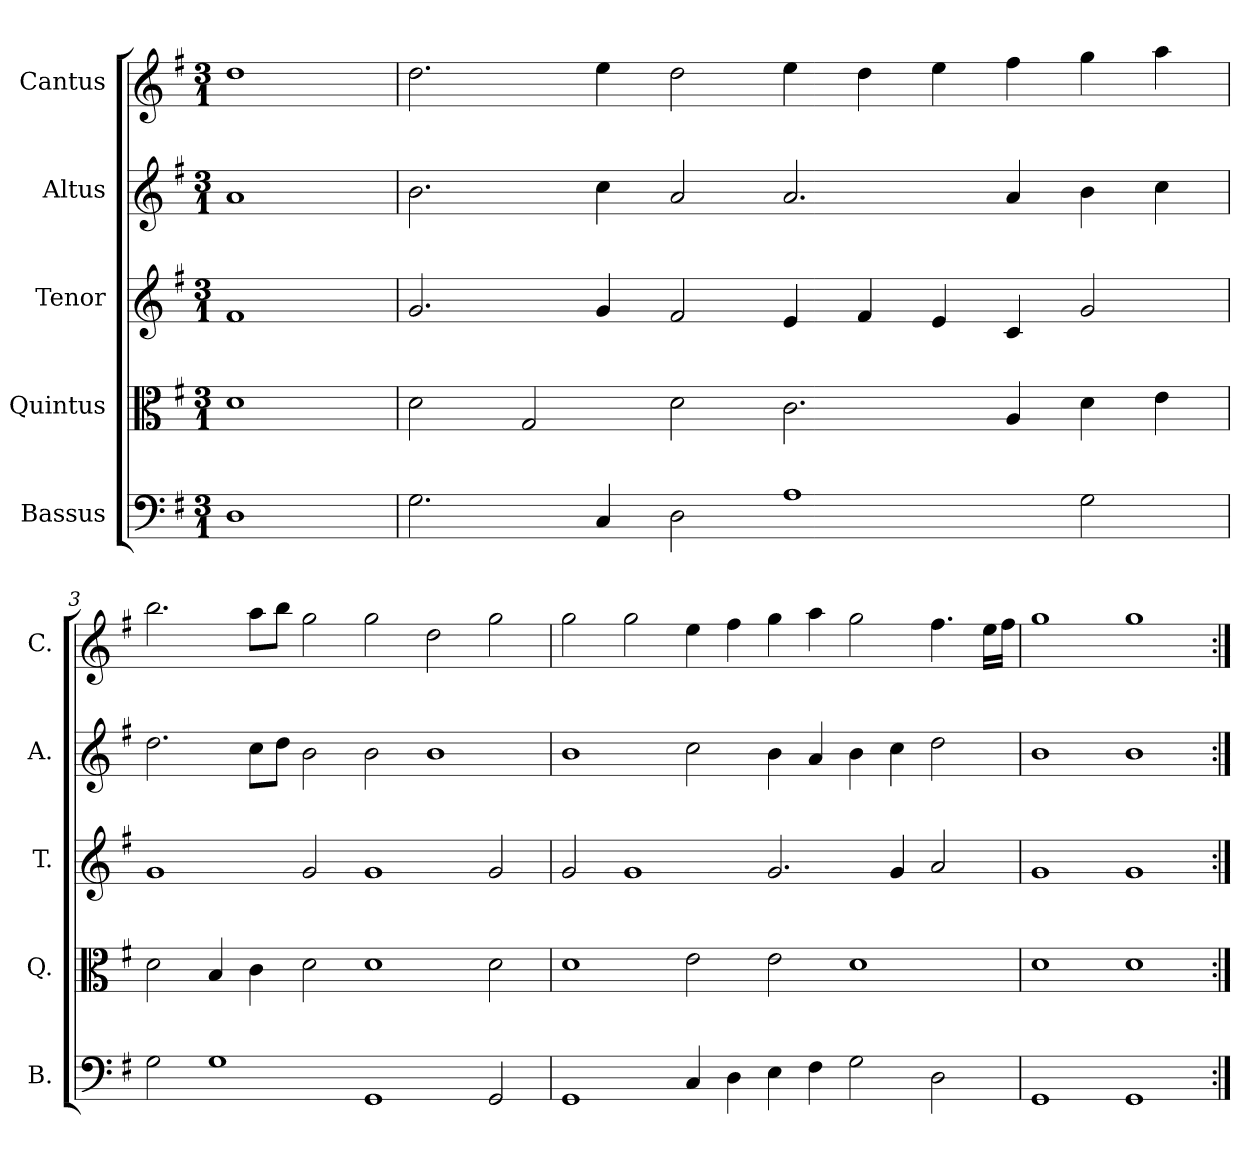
**kern	**kern	**kern	**kern	**kern
*part5	*part4	*part3	*part2	*part1
*staff5	*staff4	*staff3	*staff2	*staff1
*I"Bassus	*I"Quintus	*I"Tenor	*I"Altus	*I"Cantus
*I'B.	*I'Q.	*I'T.	*I'A.	*I'C.
*clefF4	*clefC3	*clefG2	*clefG2	*clefG2
*k[f#]	*k[f#]	*k[f#]	*k[f#]	*k[f#]
*G:	*G:	*G:	*G:	*G:
*M3/1	*M3/1	*M3/1	*M3/1	*M3/1
=1	=1	=1	=1	=1
1D	1d	1f#	1a	1dd
=2	=2	=2	=2	=2
2.G\	2d\	2.g/	2.b\	2.dd\
.	2G/	.	.	.
4C/	.	4g/	4cc\	4ee\
2D\	2d\	2f#/	2a/	2dd\
1A	2.c\	4e/	2.a/	4ee\
.	.	4f#/	.	4dd\
.	.	4e/	.	4ee\
.	4A/	4c/	4a/	4ff#\
2G\	4d\	2g/	4b\	4gg\
.	4e\	.	4cc\	4aa\
=3	=3	=3	=3	=3
2G\	2d\	1g	2.dd\	2.bb\
1G	4B/	.	.	.
.	4c\	.	8cc\L	8aa\L
.	.	.	8dd\J	8bb\J
.	2d\	2g/	2b\	2gg\
1GG	1d	1g	2b\	2gg\
.	.	.	1b	2dd\
2GG/	2d\	2g/	.	2gg\
=4	=4	=4	=4	=4
1GG	1d	2g/	1b	2gg\
.	.	1g	.	2gg\
4C/	2e\	.	2cc\	4ee\
4D\	.	.	.	4ff#\
4E\	2e\	2.g/	4b\	4gg\
4F#\	.	.	4a/	4aa\
2G\	1d	.	4b\	2gg\
.	.	4g/	4cc\	.
2D\	.	2a/	2dd\	4.ff#\
.	.	.	.	16ee\LL
.	.	.	.	16ff#\JJ
=5	=5	=5	=5	=5
1GG	1d	1g	1b	1gg
1GG	1d	1g	1b	1gg
=:|!	=:|!	=:|!	=:|!	=:|!
*-	*-	*-	*-	*-
